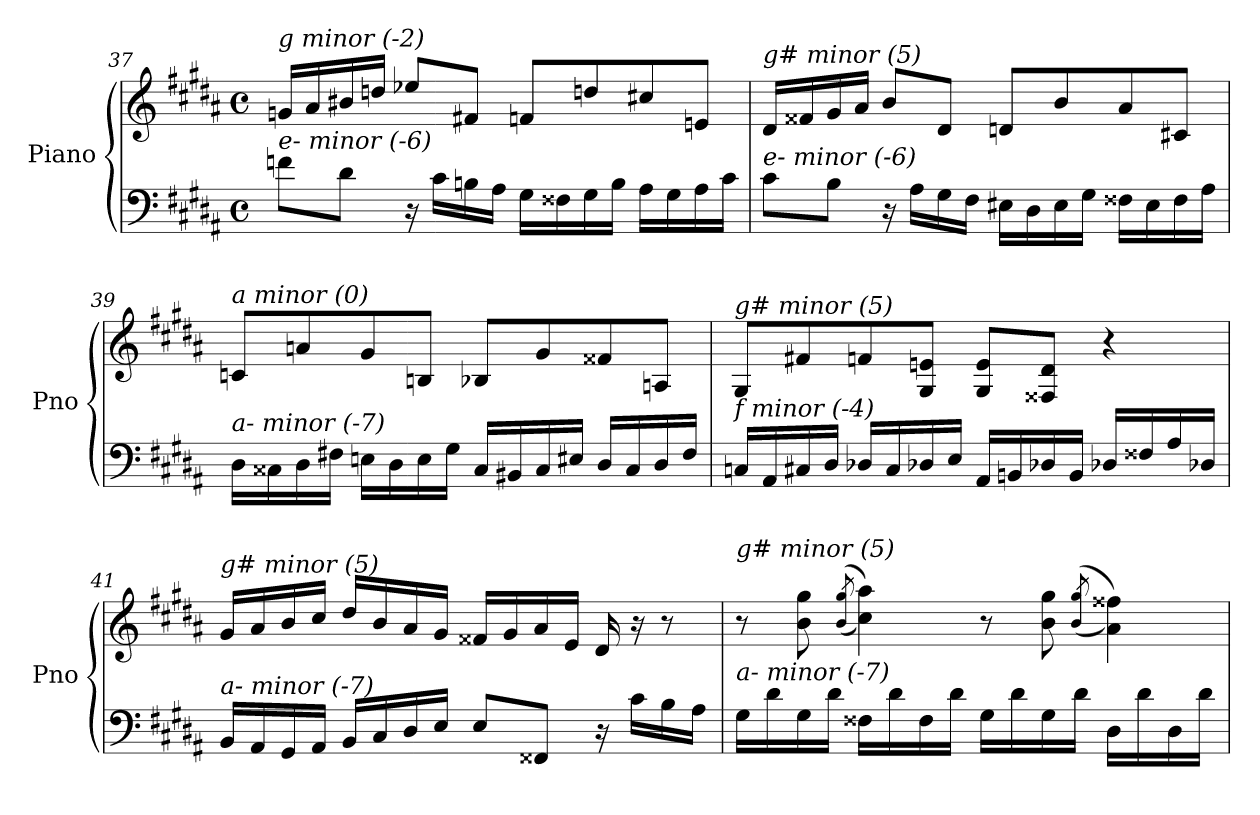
**kern	**kern
*part1	*part1
*staff2	*staff1
*I"Piano	*
*I'Pno	*
!!LO:LB:g=z
*clefF4	*clefG2
*k[f#c#g#d#a#]	*k[f#c#g#d#a#]
*M4/4	*M4/4
*met(c)	*met(c)
=37	=37
!	!LO:TX:i:t=g minor (-2)
!LO:TX:i:t=e- minor (-6)	!
8fni\L	16gni/LL
.	16a#/
8d#\J	16b#X/
.	16ddni/JJ
16r	8ee-Xi/L
16c#\LL	.
16Bn\	8f#X/J
16A#\JJ	.
16G#\LL	8fni/L
16F##X\	.
16G#\	8ddn/
16B\JJ	.
16A#\LL	8cc#X/
16G#\	.
16A#\	8en/J
16c#\JJ	.
=38	=38
!	!LO:TX:i:t=g# minor (5)
!LO:TX:i:t=e- minor (-6)	!
8c#\L	16d#/LL
.	16f##X/
8B\J	16g#/
.	16a#/JJ
16r	8b/L
16A#\LL	.
16G#\	8d#/J
16F#\JJ	.
16E#X\LL	8dni/L
16D#\	.
16E#\	8b/
16G#\JJ	.
16F##X\LL	8a#/
16E#\	.
16F##\	8c#X/J
16A#\JJ	.
=39	=39
!	!LO:TX:i:t=a minor (0)
!LO:TX:i:t=a- minor (-7)	!
16D#\LL	8cni/L
16C##X\	.
16D#\	8an/
16F#X\JJ	.
16En\LL	8g#/
16D#\	.
16E\	8Bn/J
16G#\JJ	.
16C##/LL	8B-Xi/L
16BB#X/	.
16C##/	8g#/
16E#X/JJ	.
16D#/LL	8f##X/
16C##/	.
16D#/	8An/J
16F#/JJ	.
!!LO:LB:g=z
=40	=40
!	!LO:TX:i:t=g# minor (5)
!LO:TX:i:t=f minor (-4)	!
16Cni/LL	8G#/L
16AA#/	.
16C#i/	8f#X/
16D#/JJ	.
16D-Xi/LL	8fni/
16C#i/	.
16D-Xi/	8G#/ 8en/J
16E/JJ	.
16AA#/LL	8G#/ 8e/L
16BBn/	.
16D-Xi/	8F##X/ 8d#/J
16BB/JJ	.
16D-Xi/LL	4r
16F##X/	.
16A#/	.
16D-Xi/JJ	.
=41	=41
!	!LO:TX:i:t=g# minor (5)
!LO:TX:i:t=a- minor (-7)	!
16BB/LL	16g#/LL
16AA#/	16a#/
16GG#/	16b/
16AA#/JJ	16cc#/JJ
16BB/LL	16dd#/LL
16C#/	16b/
16D#/	16a#/
16E/JJ	16g#/JJ
8E/L	16f##X/LL
.	16g#/
8FF##X/J	16a#/
.	16e/JJ
16r	16d#/
16c#\LL	16r
16B\	8r
16A#\JJ	.
=42	=42
!	!LO:TX:i:t=g# minor (5)
!LO:TX:i:t=a- minor (-7)	!
16G#\LL	8r
16d#\	.
16G#\	8b\ 8gg#\
16d#\JJ	.
.	((>8qb/ 8qgg#/
16F##X\LL	4cc#\ 4aa#\))
16d#\	.
16F##\	.
16d#\JJ	.
16G#\LL	8r
16d#\	.
16G#\	8b\ 8gg#\
16d#\JJ	.
.	((>8qb/ 8qgg#/
16D#\LL	4a#\ 4ff##X\))
16d#\	.
16D#\	.
16d#\JJ	.
=	=
*-	*-
